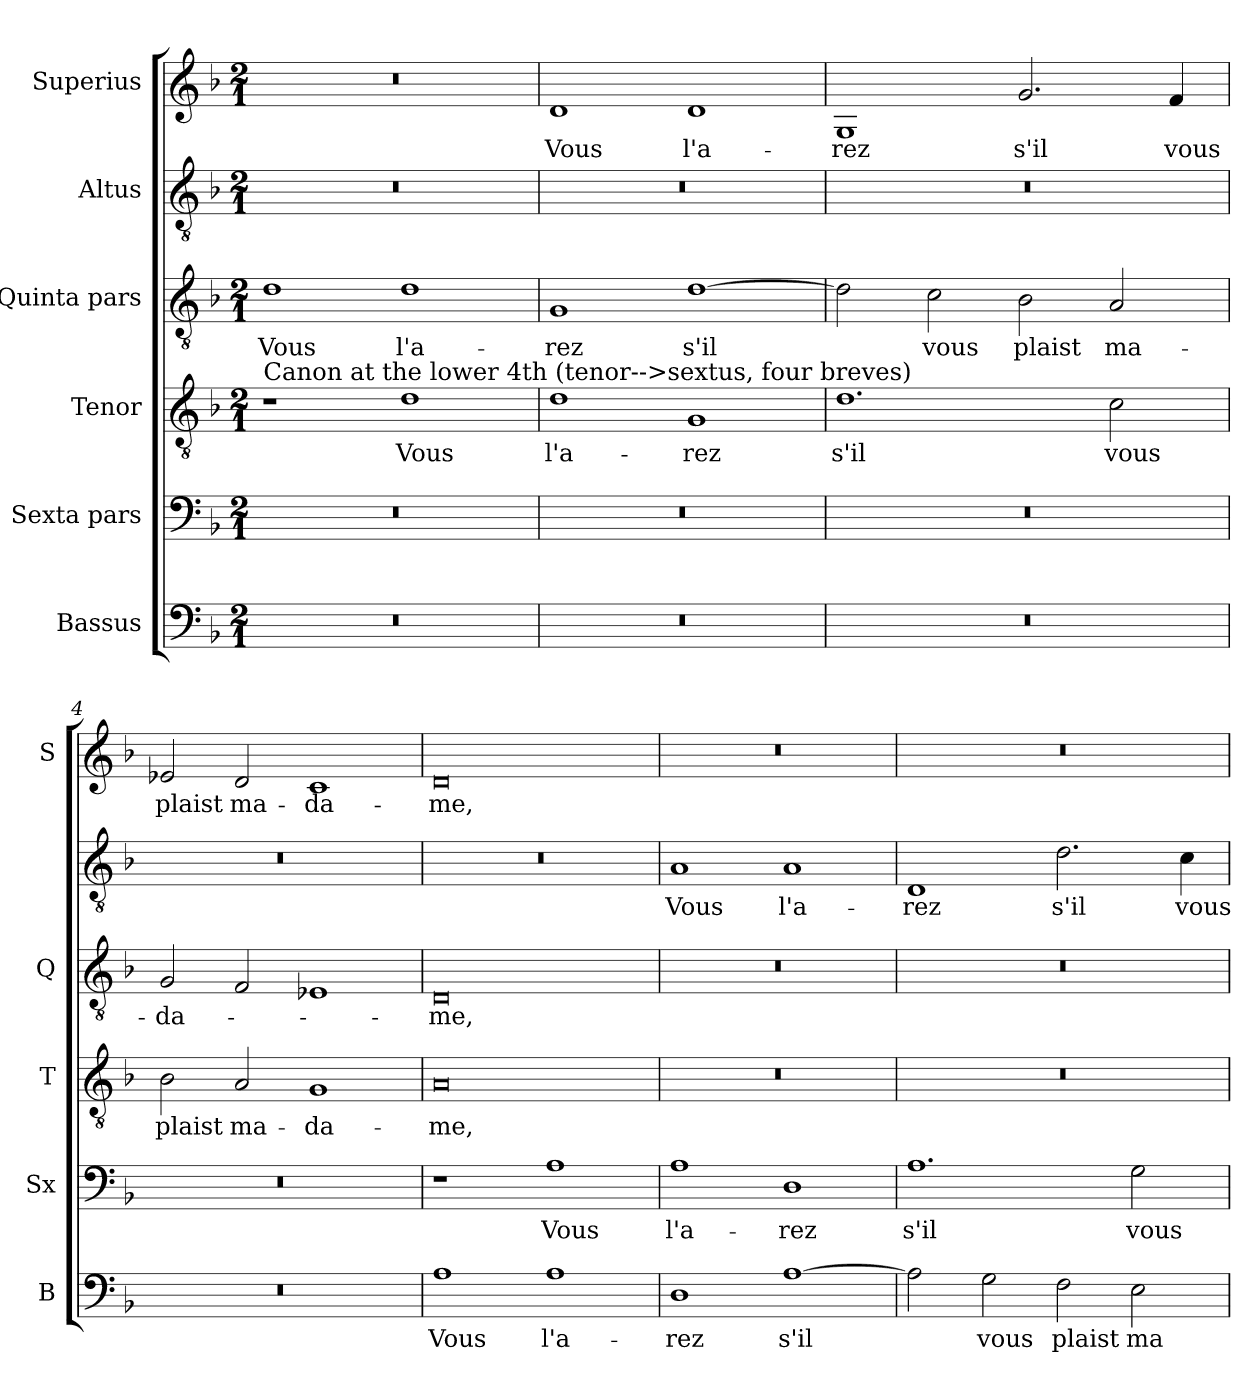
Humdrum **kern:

**kern	**text	**kern	**text	**kern	**text	**kern	**text	**kern	**text	**kern	**text
*part6	*part6	*part5	*part5	*part4	*part4	*part3	*part3	*part2	*part2	*part1	*part1
*staff6	*staff6	*staff5	*staff5	*staff4	*staff4	*staff3	*staff3	*staff2	*staff2	*staff1	*staff1
*I"Bassus	*	*I"Sexta pars	*	*I"Tenor	*	*I"Quinta pars	*	*I"Altus	*	*I"Superius	*
*I'B	*	*I'Sx	*	*I'T	*	*I'Q	*	*	*	*I'S	*
*clefF4	*	*clefF4	*	*clefGv2	*	*clefGv2	*	*clefGv2	*	*clefG2	*
*k[b-]	*	*k[b-]	*	*k[b-]	*	*k[b-]	*	*k[b-]	*	*k[b-]	*
*M2/1	*	*M2/1	*	*M2/1	*	*M2/1	*	*M2/1	*	*M2/1	*
=1	=1	=1	=1	=1	=1	=1	=1	=1	=1	=1	=1
!	!	!	!	!LO:TX:a:t=Canon at the lower 4th (tenor-->sextus, four breves)	!	!	!	!	!	!	!
0r	.	0r	.	1r	.	1d	Vous	0r	.	0r	.
.	.	.	.	1d	Vous	1d	l'a-	.	.	.	.
=2	=2	=2	=2	=2	=2	=2	=2	=2	=2	=2	=2
0r	.	0r	.	1d	l'a-	1G	-rez	0r	.	1d	Vous
.	.	.	.	1G	-rez	[1d	s'il	.	.	1d	l'a-
=3	=3	=3	=3	=3	=3	=3	=3	=3	=3	=3	=3
0r	.	0r	.	1.d	s'il	2d\]	.	0r	.	1G	-rez
.	.	.	.	.	.	2c\	vous	.	.	.	.
.	.	.	.	.	.	2B-\	plaist	.	.	2.g/	s'il
.	.	.	.	2c\	vous	2A/	ma-	.	.	.	.
.	.	.	.	.	.	.	.	.	.	4f/	vous
=4	=4	=4	=4	=4	=4	=4	=4	=4	=4	=4	=4
0r	.	0r	.	2B-\	plaist	2G/	-da-	0r	.	2e-X/	plaist
.	.	.	.	2A/	ma-	2F/	.	.	.	2d/	ma-
.	.	.	.	1G	-da-	1E-X	.	.	.	1c	-da-
=5	=5	=5	=5	=5	=5	=5	=5	=5	=5	=5	=5
1A	Vous	1r	.	0A	-me,	0D	-me,	0r	.	0d	-me,
1A	l'a-	1A	Vous	.	.	.	.	.	.	.	.
=6	=6	=6	=6	=6	=6	=6	=6	=6	=6	=6	=6
1D	-rez	1A	l'a-	0r	.	0r	.	1A	Vous	0r	.
[1A	s'il	1D	-rez	.	.	.	.	1A	l'a-	.	.
=7	=7	=7	=7	=7	=7	=7	=7	=7	=7	=7	=7
2A\]	.	1.A	s'il	0r	.	0r	.	1D	-rez	0r	.
2G\	vous	.	.	.	.	.	.	.	.	.	.
2F\	plaist	.	.	.	.	.	.	2.d\	s'il	.	.
2E\	ma-	2G\	vous	.	.	.	.	.	.	.	.
.	.	.	.	.	.	.	.	4c\	vous	.	.
=	=	=	=	=	=	=	=	=	=	=	=
*-	*-	*-	*-	*-	*-	*-	*-	*-	*-	*-	*-
